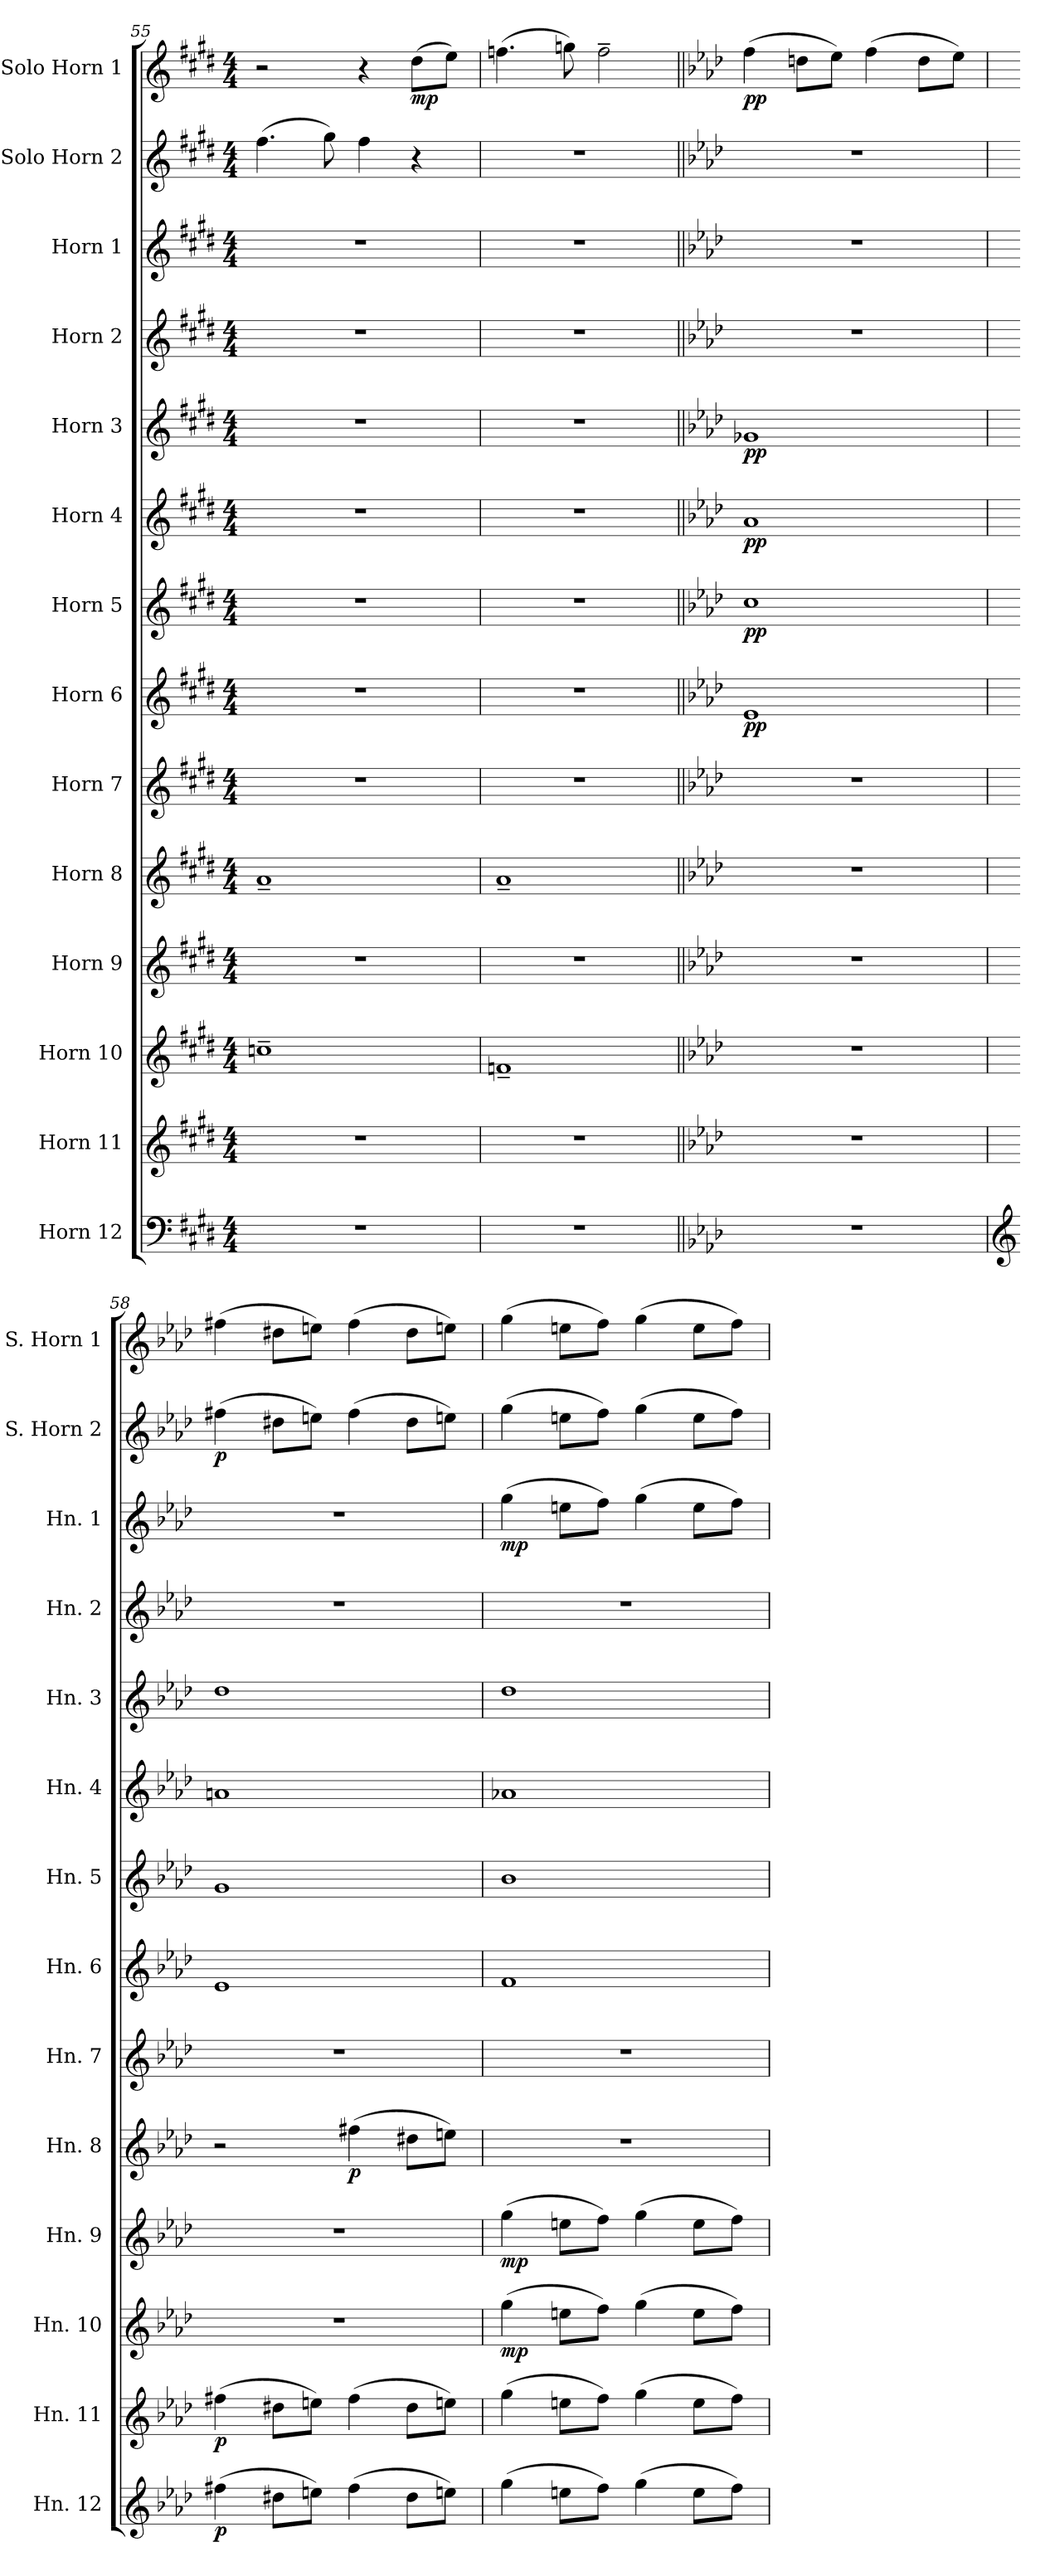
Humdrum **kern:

**kern	**dynam	**kern	**dynam	**kern	**dynam	**kern	**dynam	**kern	**dynam	**kern	**kern	**dynam	**kern	**dynam	**kern	**dynam	**kern	**dynam	**kern	**kern	**dynam	**kern	**dynam	**kern	**dynam
*part14	*part14	*part13	*part13	*part12	*part12	*part11	*part11	*part10	*part10	*part9	*part8	*part8	*part7	*part7	*part6	*part6	*part5	*part5	*part4	*part3	*part3	*part2	*part2	*part1	*part1
*staff14	*staff14	*staff13	*staff13	*staff12	*staff12	*staff11	*staff11	*staff10	*staff10	*staff9	*staff8	*staff8	*staff7	*staff7	*staff6	*staff6	*staff5	*staff5	*staff4	*staff3	*staff3	*staff2	*staff2	*staff1	*staff1
*I"Horn 12	*	*I"Horn 11	*	*I"Horn 10	*	*I"Horn 9	*	*I"Horn 8	*	*I"Horn 7	*I"Horn 6	*	*I"Horn 5	*	*I"Horn 4	*	*I"Horn 3	*	*I"Horn 2	*I"Horn 1	*	*I"Solo Horn 2	*	*I"Solo Horn 1	*
*I'Hn. 12	*	*I'Hn. 11	*	*I'Hn. 10	*	*I'Hn. 9	*	*I'Hn. 8	*	*I'Hn. 7	*I'Hn. 6	*	*I'Hn. 5	*	*I'Hn. 4	*	*I'Hn. 3	*	*I'Hn. 2	*I'Hn. 1	*	*I'S. Horn 2	*	*I'S. Horn 1	*
*clefF4	*	*clefG2	*	*clefG2	*	*clefG2	*	*clefG2	*	*clefG2	*clefG2	*	*clefG2	*	*clefG2	*	*clefG2	*	*clefG2	*clefG2	*	*clefG2	*	*clefG2	*
*ITrd4c7	*	*ITrd4c7	*	*ITrd4c7	*	*ITrd4c7	*	*ITrd4c7	*	*ITrd4c7	*ITrd4c7	*	*ITrd4c7	*	*ITrd4c7	*	*ITrd4c7	*	*ITrd4c7	*ITrd4c7	*	*ITrd4c7	*	*ITrd4c7	*
*k[f#c#g#]	*	*k[f#c#g#]	*	*k[f#c#g#]	*	*k[f#c#g#]	*	*k[f#c#g#]	*	*k[f#c#g#]	*k[f#c#g#]	*	*k[f#c#g#]	*	*k[f#c#g#]	*	*k[f#c#g#]	*	*k[f#c#g#]	*k[f#c#g#]	*	*k[f#c#g#]	*	*k[f#c#g#]	*
*M4/4	*	*M4/4	*	*M4/4	*	*M4/4	*	*M4/4	*	*M4/4	*M4/4	*	*M4/4	*	*M4/4	*	*M4/4	*	*M4/4	*M4/4	*	*M4/4	*	*M4/4	*
=55	=55	=55	=55	=55	=55	=55	=55	=55	=55	=55	=55	=55	=55	=55	=55	=55	=55	=55	=55	=55	=55	=55	=55	=55	=55
1r	.	1r	.	1fn~	.	1r	.	1d~	.	1r	1r	.	1r	.	1r	.	1r	.	1r	1r	.	(4.b\	.	2r	.
.	.	.	.	.	.	.	.	.	.	.	.	.	.	.	.	.	.	.	.	.	.	8cc#\)	.	.	.
.	.	.	.	.	.	.	.	.	.	.	.	.	.	.	.	.	.	.	.	.	.	4b\	.	4r	.
!	!	!	!	!	!	!	!	!	!	!	!	!	!	!	!	!	!	!	!	!	!	!	!	!	!LO:DY:b
.	.	.	.	.	.	.	.	.	.	.	.	.	.	.	.	.	.	.	.	.	.	4r	.	(8g#\L	mp
.	.	.	.	.	.	.	.	.	.	.	.	.	.	.	.	.	.	.	.	.	.	.	.	8a\J)	.
=56	=56	=56	=56	=56	=56	=56	=56	=56	=56	=56	=56	=56	=56	=56	=56	=56	=56	=56	=56	=56	=56	=56	=56	=56	=56
1r	.	1r	.	1B-X~	.	1r	.	1d~	.	1r	1r	.	1r	.	1r	.	1r	.	1r	1r	.	1r	.	(4.b-X\	.
.	.	.	.	.	.	.	.	.	.	.	.	.	.	.	.	.	.	.	.	.	.	.	.	8ccn\)	.
.	.	.	.	.	.	.	.	.	.	.	.	.	.	.	.	.	.	.	.	.	.	.	.	2b-~\	.
=57||	=57||	=57||	=57||	=57||	=57||	=57||	=57||	=57||	=57||	=57||	=57||	=57||	=57||	=57||	=57||	=57||	=57||	=57||	=57||	=57||	=57||	=57||	=57||	=57||	=57||
*k[b-e-a-d-g-]	*	*k[b-e-a-d-g-]	*	*k[b-e-a-d-g-]	*	*k[b-e-a-d-g-]	*	*k[b-e-a-d-g-]	*	*k[b-e-a-d-g-]	*k[b-e-a-d-g-]	*	*k[b-e-a-d-g-]	*	*k[b-e-a-d-g-]	*	*k[b-e-a-d-g-]	*	*k[b-e-a-d-g-]	*k[b-e-a-d-g-]	*	*k[b-e-a-d-g-]	*	*k[b-e-a-d-g-]	*
!	!	!	!	!	!	!	!	!	!	!	!	!LO:DY:b	!	!LO:DY:b	!	!LO:DY:b	!	!LO:DY:b	!	!	!	!	!	!	!LO:DY:b
1r	.	1r	.	1r	.	1r	.	1r	.	1r	1A-	pp	1f	pp	1d-	pp	1c-X	pp	1r	1r	.	1r	.	(4b-\	pp
.	.	.	.	.	.	.	.	.	.	.	.	.	.	.	.	.	.	.	.	.	.	.	.	8gn\L	.
.	.	.	.	.	.	.	.	.	.	.	.	.	.	.	.	.	.	.	.	.	.	.	.	8a-\J)	.
.	.	.	.	.	.	.	.	.	.	.	.	.	.	.	.	.	.	.	.	.	.	.	.	(4b-\	.
.	.	.	.	.	.	.	.	.	.	.	.	.	.	.	.	.	.	.	.	.	.	.	.	8g\L	.
.	.	.	.	.	.	.	.	.	.	.	.	.	.	.	.	.	.	.	.	.	.	.	.	8a-\J)	.
=58	=58	=58	=58	=58	=58	=58	=58	=58	=58	=58	=58	=58	=58	=58	=58	=58	=58	=58	=58	=58	=58	=58	=58	=58	=58
*clefG2	*	*	*	*	*	*	*	*	*	*	*	*	*	*	*	*	*	*	*	*	*	*	*	*	*
!	!LO:DY:b	!	!LO:DY:b	!	!	!	!	!	!	!	!	!	!	!	!	!	!	!	!	!	!	!	!LO:DY:b	!	!
(4bn\	p	(4bn\	p	1r	.	1r	.	2r	.	1r	1A-	.	1c	.	1dn	.	1g-	.	1r	1r	.	(4bn\	p	(4bn\	.
8g#X\L	.	8g#X\L	.	.	.	.	.	.	.	.	.	.	.	.	.	.	.	.	.	.	.	8g#X\L	.	8g#X\L	.
8an\J)	.	8an\J)	.	.	.	.	.	.	.	.	.	.	.	.	.	.	.	.	.	.	.	8an\J)	.	8an\J)	.
!	!	!	!	!	!	!	!	!	!LO:DY:b	!	!	!	!	!	!	!	!	!	!	!	!	!	!	!	!
(4b\	.	(4b\	.	.	.	.	.	(4bn\	p	.	.	.	.	.	.	.	.	.	.	.	.	(4b\	.	(4b\	.
8g#\L	.	8g#\L	.	.	.	.	.	8g#X\L	.	.	.	.	.	.	.	.	.	.	.	.	.	8g#\L	.	8g#\L	.
8an\J)	.	8an\J)	.	.	.	.	.	8an\J)	.	.	.	.	.	.	.	.	.	.	.	.	.	8an\J)	.	8an\J)	.
=59	=59	=59	=59	=59	=59	=59	=59	=59	=59	=59	=59	=59	=59	=59	=59	=59	=59	=59	=59	=59	=59	=59	=59	=59	=59
!	!	!	!	!	!LO:DY:b	!	!LO:DY:b	!	!	!	!	!	!	!	!	!	!	!	!	!	!LO:DY:b	!	!	!	!
(4cc\	.	(4cc\	.	(4cc\	mp	(4cc\	mp	1r	.	1r	1B-	.	1e-	.	1d-X	.	1g-	.	1r	(4cc\	mp	(4cc\	.	(4cc\	.
8an\L	.	8an\L	.	8an\L	.	8an\L	.	.	.	.	.	.	.	.	.	.	.	.	.	8an\L	.	8an\L	.	8an\L	.
8b-\J)	.	8b-\J)	.	8b-\J)	.	8b-\J)	.	.	.	.	.	.	.	.	.	.	.	.	.	8b-\J)	.	8b-\J)	.	8b-\J)	.
(4cc\	.	(4cc\	.	(4cc\	.	(4cc\	.	.	.	.	.	.	.	.	.	.	.	.	.	(4cc\	.	(4cc\	.	(4cc\	.
8a\L	.	8a\L	.	8a\L	.	8a\L	.	.	.	.	.	.	.	.	.	.	.	.	.	8a\L	.	8a\L	.	8a\L	.
8b-\J)	.	8b-\J)	.	8b-\J)	.	8b-\J)	.	.	.	.	.	.	.	.	.	.	.	.	.	8b-\J)	.	8b-\J)	.	8b-\J)	.
=	=	=	=	=	=	=	=	=	=	=	=	=	=	=	=	=	=	=	=	=	=	=	=	=	=
*-	*-	*-	*-	*-	*-	*-	*-	*-	*-	*-	*-	*-	*-	*-	*-	*-	*-	*-	*-	*-	*-	*-	*-	*-	*-
